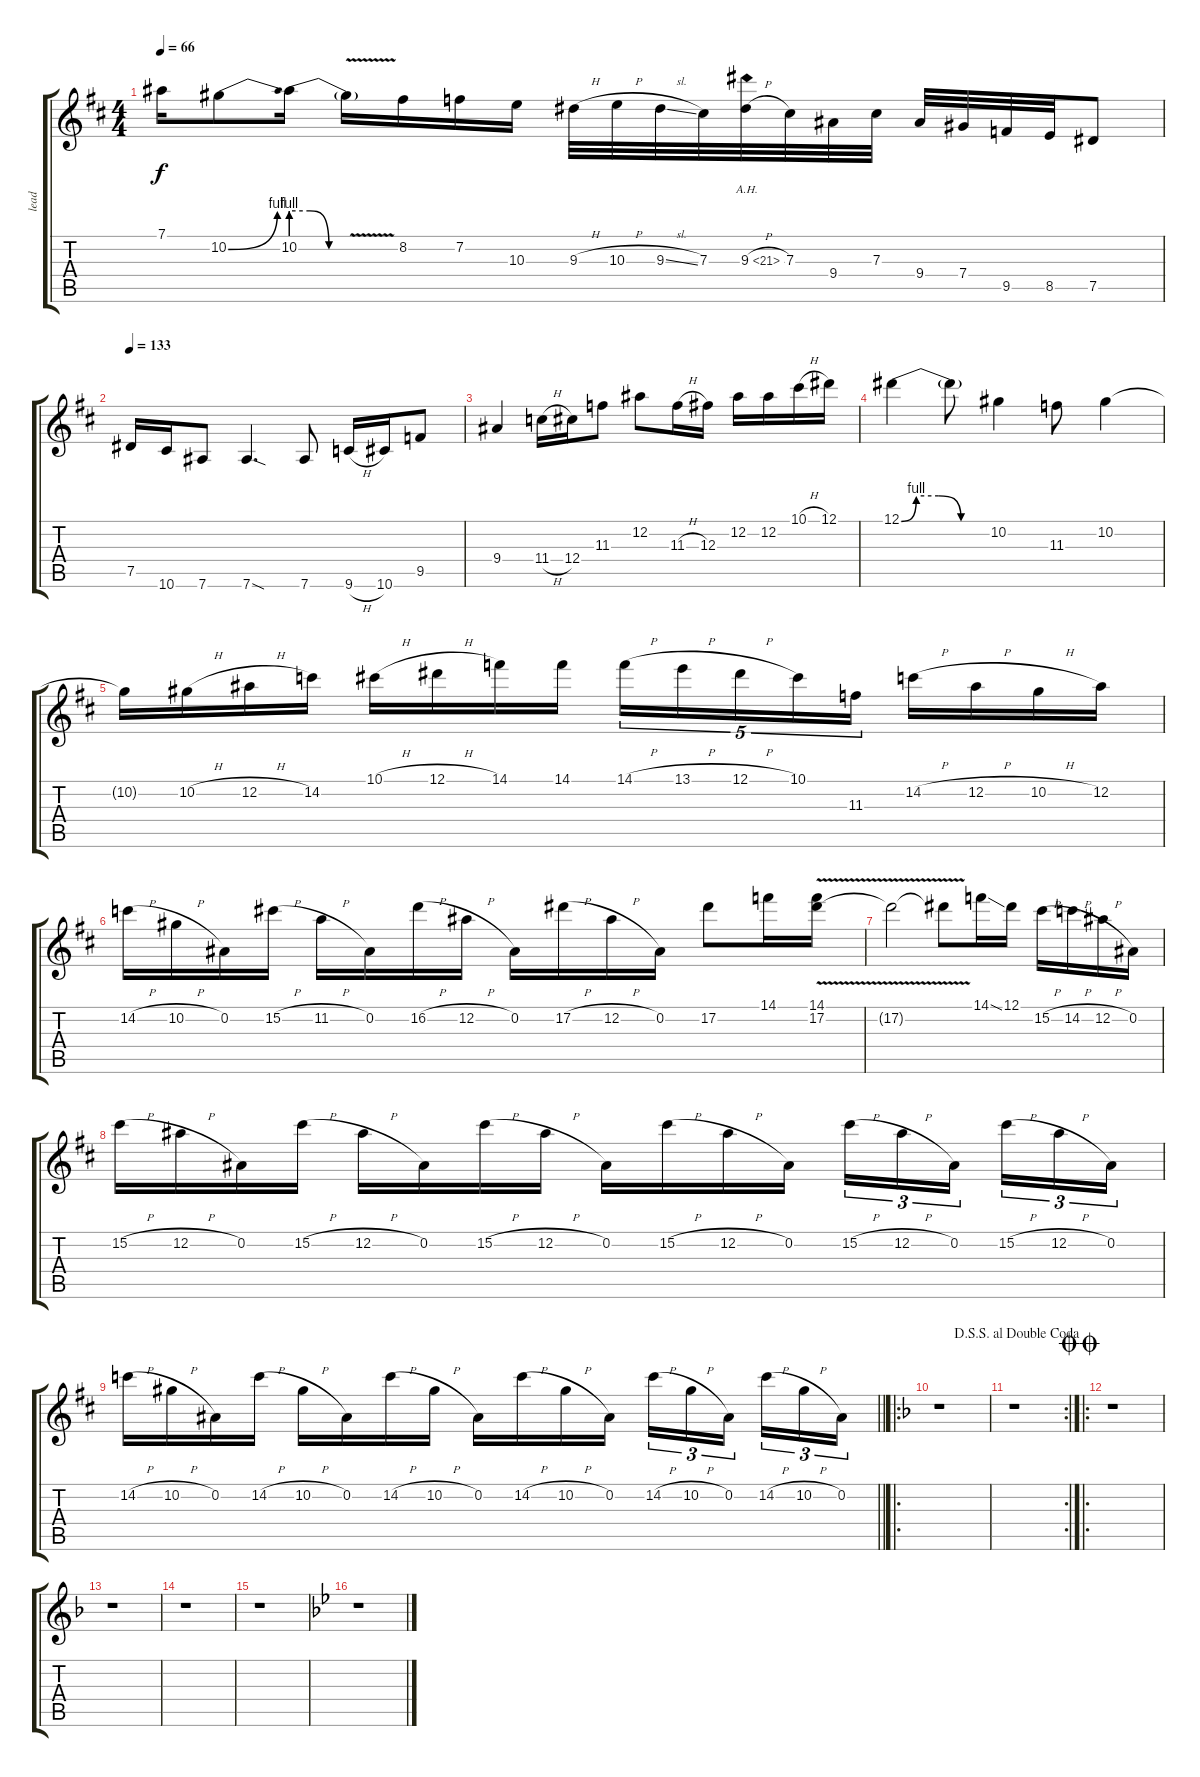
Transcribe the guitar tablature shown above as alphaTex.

\track ("lead" "lead") {instrument distortionguitar}
\staff {score tabs}
\tuning (Eb4 Bb3 Gb3 Db3 Ab2 Eb2) {hide}
\ts (4 4)
\tempo 66
\clef g2
\ks d
7.1.16{dy f} 10.2{be (bend 0 0 60 4)}.8 10.2{be (custom 0 4 20 4 40 0 60 0)}.16 10.2{v t}.16 8.2.16 7.2.16 10.3.16 9.3{h}.32 10.3{h}.32 9.3{sl}.32 7.3.32 9.3{ah 12 h}.32 7.3.32 9.4.32 7.3.32 9.4.32 7.4.32 9.5.32 8.5.32 7.5.8 |
\tempo 133
7.5.16 10.6.16 7.6.8 7.6{sod}.4{d} 7.6.8 9.6{h}.16 10.6.16 9.5.8 |
9.4.4 11.4{h}.16 12.4.16 11.3.8 12.2.8 11.3{h}.16 12.3.16 12.2.16 12.2.16 10.1{h}.16 12.1.16 |
12.1{be (custom 0 0 10 4 25 4 40 0 60 0)}.4 12.1{t}.8 10.2.4 11.3.8 10.2.4 |
10.2{t}.16 10.2{h}.16 12.2{h}.16 14.2.16 10.1{h}.16 12.1{h}.16 14.1.16 14.1.16 14.1{h}.16{tu (5 4)} 13.1{h}.16{tu (5 4)} 12.1{h}.16{tu (5 4)} 10.1.16{tu (5 4)} 11.3.16{tu (5 4)} 14.2{h}.16 12.2{h}.16 10.2{h}.16 12.2.16 |
14.2{h}.16 10.2{h}.16 0.2.16 15.2{h}.16 11.2{h}.16 0.2.16 16.2{h}.16 12.2{h}.16 0.2.16 17.2{h}.16 12.2{h}.16 0.2.16 17.2.8 14.1.16 (14.1{v} 17.2{v}).16 |
17.2{v t}.2 17.2{t}.8 14.1{ss}.16 12.1.16 15.2{h}.16 14.2{h}.16 12.2{h}.16 0.2.16 |
15.2{h}.16 12.2{h}.16 0.2.16 15.2{h}.16 12.2{h}.16 0.2.16 15.2{h}.16 12.2{h}.16 0.2.16 15.2{h}.16 12.2{h}.16 0.2.16 15.2{h}.16{tu (3 2)} 12.2{h}.16{tu (3 2)} 0.2.16{tu (3 2) beam splitsecondary} 15.2{h}.16{tu (3 2)} 12.2{h}.16{tu (3 2)} 0.2.16{tu (3 2)} |
\barLineRight lightlight
14.2{h}.16 10.2{h}.16 0.2.16 14.2{h}.16 10.2{h}.16 0.2.16 14.2{h}.16 10.2{h}.16 0.2.16 14.2{h}.16 10.2{h}.16 0.2.16 14.2{h}.16{tu (3 2)} 10.2{h}.16{tu (3 2)} 0.2.16{tu (3 2) beam splitsecondary} 14.2{h}.16{tu (3 2)} 10.2{h}.16{tu (3 2)} 0.2.16{tu (3 2)} |
\ro
\ks f
r.1 |
\rc 2
\jump dalsegnosegnoaldoublecoda
r.1 |
\ro
\jump doublecoda
r.1 |
r.1 |
r.1 |
r.1 |
\ks bb
r.1
